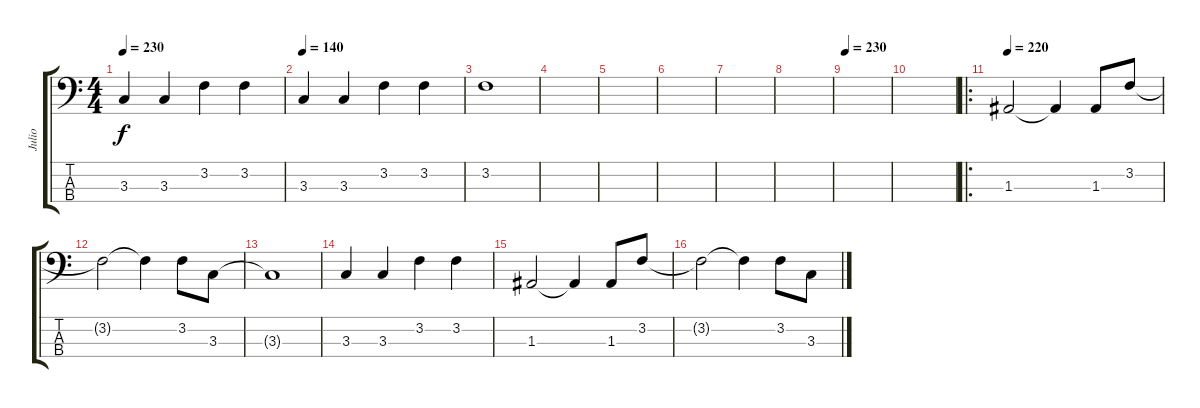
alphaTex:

\track ("Julio" "Julio") {instrument electricbassfinger}
\staff {score tabs}
\tuning (G2 D2 A1 E1) {hide}
\ts (4 4)
\tempo 230
\clef f4
\ks c
3.3.4{dy f} 3.3.4 3.2.4 3.2.4 |
\tempo 120
\tempo 140
3.3.4 3.3.4 3.2.4 3.2.4 |
3.2.1 |
|
|
|
|
|
\tempo 230
|
|
\ro
\tempo 220
1.3.2 1.3{t}.4 1.3.8 3.2.8 |
3.2{t}.2 3.2{t}.4 3.2.8 3.3.8 |
3.3{t}.1 |
3.3.4 3.3.4 3.2.4 3.2.4 |
1.3.2 1.3{t}.4 1.3.8 3.2.8 |
3.2{t}.2 3.2{t}.4 3.2.8 3.3.8
